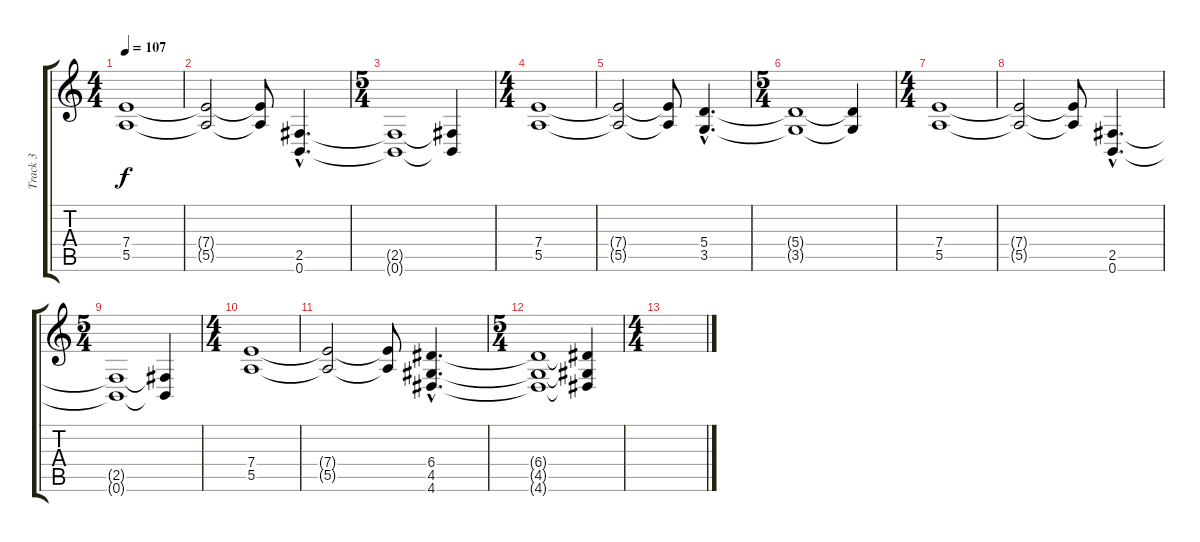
\track ("Track 3" "Track 3") {instrument distortionguitar}
\staff {score tabs}
\tuning (B3 Gb3 D3 A2 E2 B1) {hide}
\ts (4 4)
\tempo 107
\clef g2
\ks c
(7.4 5.5).1{dy f instrument distortionguitar} |
(7.4{t} 5.5{t}).2 (7.4{t} 5.5{t}).8 (2.5{hac} 0.6{hac}).4{d} |
\ts (5 4)
(2.5{t} 0.6{t}).1 (2.5{t} 0.6{t}).4 |
\ts (4 4)
(7.4 5.5).1 |
(7.4{t} 5.5{t}).2 (7.4{t} 5.5{t}).8 (5.4{hac} 3.5{hac}).4{d} |
\ts (5 4)
(5.4{t} 3.5{t}).1 (5.4{t} 3.5{t}).4 |
\ts (4 4)
(7.4 5.5).1 |
(7.4{t} 5.5{t}).2 (7.4{t} 5.5{t}).8 (2.5{hac} 0.6{hac}).4{d} |
\ts (5 4)
(2.5{t} 0.6{t}).1 (2.5{t} 0.6{t}).4 |
\ts (4 4)
(7.4 5.5).1 |
(7.4{t} 5.5{t}).2 (7.4{t} 5.5{t}).8 (6.4{hac} 4.5{hac} 4.6{hac}).4{d} |
\ts (5 4)
(6.4{t} 4.5{t} 4.6{t}).1 (6.4{t} 4.5{t} 4.6{t}).4 |
\ts (4 4)
